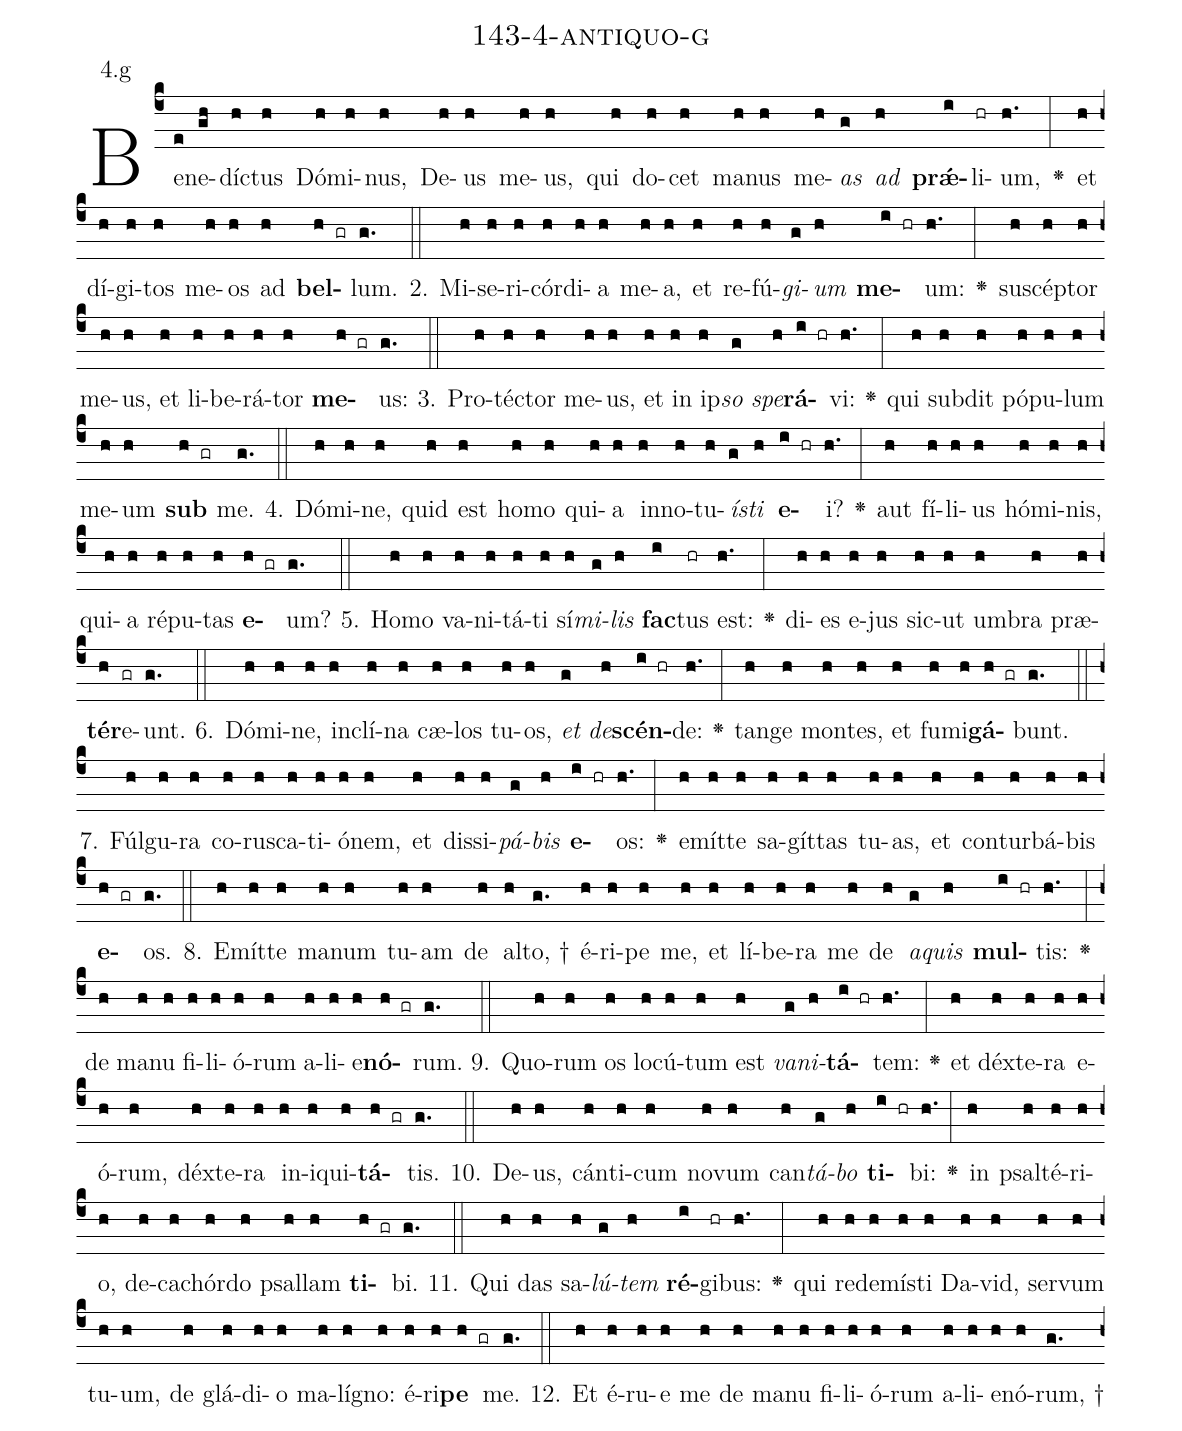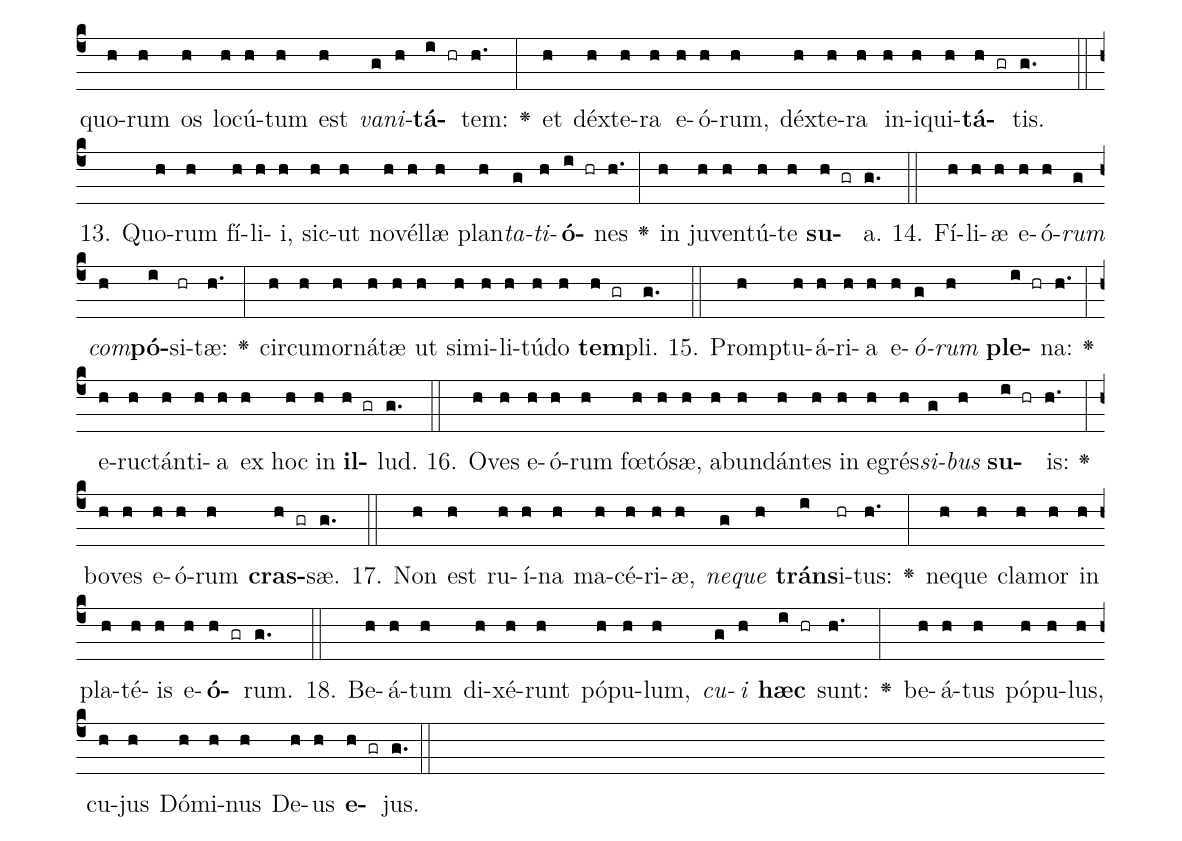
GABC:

name: 143-4-antiquo-g;
annotation: 4.g;
%%
(c4)Be(e)ne(gh)díc(h)tus(h) Dó(h)mi(h)nus,(h) De(h)us(h) me(h)us,(h) qui(h) do(h)cet(h) ma(h)nus(h) me(h)<i>as</i>(g) <i>ad</i>(h) <b>prǽ</b>(i)li(hr)um,(h.) <v>\greheightstar</v>(:) et(h) dí(h)gi(h)tos(h) me(h)os(h) ad(h) <b>bel</b>(h gr)lum.(g.) (::)
2. Mi(h)se(h)ri(h)cór(h)di(h)a(h) me(h)a,(h) et(h) re(h)fú(h)<i>gi</i>(g)<i>um</i>(h) <b>me</b>(i hr)um:(h.) <v>\greheightstar</v>(:) su(h)scép(h)tor(h) me(h)us,(h) et(h) li(h)be(h)rá(h)tor(h) <b>me</b>(h gr)us:(g.) (::)
3. Pro(h)téc(h)tor(h) me(h)us,(h) et(h) in(h) ip(h)<i>so</i>(g) <i>spe</i>(h)<b>rá</b>(i hr)vi:(h.) <v>\greheightstar</v>(:) qui(h) sub(h)dit(h) pó(h)pu(h)lum(h) me(h)um(h) <b>sub</b>(h gr) me.(g.) (::)
4. Dó(h)mi(h)ne,(h) quid(h) est(h) ho(h)mo(h) qui(h)a(h) in(h)no(h)tu(h)<i>ís</i>(g)<i>ti</i>(h) <b>e</b>(i hr)i?(h.) <v>\greheightstar</v>(:) aut(h) fí(h)li(h)us(h) hó(h)mi(h)nis,(h) qui(h)a(h) ré(h)pu(h)tas(h) <b>e</b>(h gr)um?(g.) (::)
5. Ho(h)mo(h) va(h)ni(h)tá(h)ti(h) sí(h)<i>mi</i>(g)<i>lis</i>(h) <b>fac</b>(i)tus(hr) est:(h.) <v>\greheightstar</v>(:) di(h)es(h) e(h)jus(h) sic(h)ut(h) um(h)bra(h) præ(h)<b>tér</b>(h)e(gr)unt.(g.) (::)
6. Dó(h)mi(h)ne,(h) in(h)clí(h)na(h) cæ(h)los(h) tu(h)os,(h) <i>et</i>(g) <i>de</i>(h)<b>scén</b>(i hr)de:(h.) <v>\greheightstar</v>(:) tan(h)ge(h) mon(h)tes,(h) et(h) fu(h)mi(h)<b>gá</b>(h gr)bunt.(g.) (::)
7. Fúl(h)gu(h)ra(h) co(h)rus(h)ca(h)ti(h)ó(h)nem,(h) et(h) dis(h)si(h)<i>pá</i>(g)<i>bis</i>(h) <b>e</b>(i hr)os:(h.) <v>\greheightstar</v>(:) e(h)mít(h)te(h) sa(h)gít(h)tas(h) tu(h)as,(h) et(h) con(h)tur(h)bá(h)bis(h) <b>e</b>(h gr)os.(g.) (::)
8. E(h)mít(h)te(h) ma(h)num(h) tu(h)am(h) de(h) al(h)to, †(g.) é(h)ri(h)pe(h) me,(h) et(h) lí(h)be(h)ra(h) me(h) de(h) <i>a</i>(g)<i>quis</i>(h) <b>mul</b>(i hr)tis:(h.) <v>\greheightstar</v>(:) de(h) ma(h)nu(h) fi(h)li(h)ó(h)rum(h) a(h)li(h)e(h)<b>nó</b>(h gr)rum.(g.) (::)
9. Quo(h)rum(h) os(h) lo(h)cú(h)tum(h) est(h) <i>va</i>(g)<i>ni</i>(h)<b>tá</b>(i hr)tem:(h.) <v>\greheightstar</v>(:) et(h) déx(h)te(h)ra(h) e(h)ó(h)rum,(h) déx(h)te(h)ra(h) in(h)i(h)qui(h)<b>tá</b>(h gr)tis.(g.) (::)
10. De(h)us,(h) cán(h)ti(h)cum(h) no(h)vum(h) can(h)<i>tá</i>(g)<i>bo</i>(h) <b>ti</b>(i hr)bi:(h.) <v>\greheightstar</v>(:) in(h) psal(h)té(h)ri(h)o,(h) de(h)ca(h)chór(h)do(h) psal(h)lam(h) <b>ti</b>(h gr)bi.(g.) (::)
11. Qui(h) das(h) sa(h)<i>lú</i>(g)<i>tem</i>(h) <b>ré</b>(i)gi(hr)bus:(h.) <v>\greheightstar</v>(:) qui(h) red(h)e(h)mís(h)ti(h) Da(h)vid,(h) ser(h)vum(h) tu(h)um,(h) de(h) glá(h)di(h)o(h) ma(h)lí(h)gno:(h) é(h)ri(h)<b>pe</b>(h gr) me.(g.) (::)
12. Et(h) é(h)ru(h)e(h) me(h) de(h) ma(h)nu(h) fi(h)li(h)ó(h)rum(h) a(h)li(h)e(h)nó(h)rum, †(g.) quo(h)rum(h) os(h) lo(h)cú(h)tum(h) est(h) <i>va</i>(g)<i>ni</i>(h)<b>tá</b>(i hr)tem:(h.) <v>\greheightstar</v>(:) et(h) déx(h)te(h)ra(h) e(h)ó(h)rum,(h) déx(h)te(h)ra(h) in(h)i(h)qui(h)<b>tá</b>(h gr)tis.(g.) (::)
13. Quo(h)rum(h) fí(h)li(h)i,(h) sic(h)ut(h) no(h)vél(h)læ(h) plan(h)<i>ta</i>(g)<i>ti</i>(h)<b>ó</b>(i hr)nes(h.) <v>\greheightstar</v>(:) in(h) ju(h)ven(h)tú(h)te(h) <b>su</b>(h gr)a.(g.) (::)
14. Fí(h)li(h)æ(h) e(h)ó(h)<i>rum</i>(g) <i>com</i>(h)<b>pó</b>(i)si(hr)tæ:(h.) <v>\greheightstar</v>(:) cir(h)cum(h)or(h)ná(h)tæ(h) ut(h) si(h)mi(h)li(h)tú(h)do(h) <b>tem</b>(h gr)pli.(g.) (::)
15. Promp(h)tu(h)á(h)ri(h)a(h) e(h)<i>ó</i>(g)<i>rum</i>(h) <b>ple</b>(i hr)na:(h.) <v>\greheightstar</v>(:) e(h)ruc(h)tán(h)ti(h)a(h) ex(h) hoc(h) in(h) <b>il</b>(h gr)lud.(g.) (::)
16. O(h)ves(h) e(h)ó(h)rum(h) fœ(h)tó(h)sæ,(h) ab(h)un(h)dán(h)tes(h) in(h) e(h)grés(h)<i>si</i>(g)<i>bus</i>(h) <b>su</b>(i hr)is:(h.) <v>\greheightstar</v>(:) bo(h)ves(h) e(h)ó(h)rum(h) <b>cras</b>(h gr)sæ.(g.) (::)
17. Non(h) est(h) ru(h)í(h)na(h) ma(h)cé(h)ri(h)æ,(h) <i>ne</i>(g)<i>que</i>(h) <b>tráns</b>(i)i(hr)tus:(h.) <v>\greheightstar</v>(:) ne(h)que(h) cla(h)mor(h) in(h) pla(h)té(h)is(h) e(h)<b>ó</b>(h gr)rum.(g.) (::)
18. Be(h)á(h)tum(h) di(h)xé(h)runt(h) pó(h)pu(h)lum,(h) <i>cu</i>(g)<i>i</i>(h) <b>hæc</b>(i hr) sunt:(h.) <v>\greheightstar</v>(:) be(h)á(h)tus(h) pó(h)pu(h)lus,(h) cu(h)jus(h) Dó(h)mi(h)nus(h) De(h)us(h) <b>e</b>(h gr)jus.(g.) (::)
